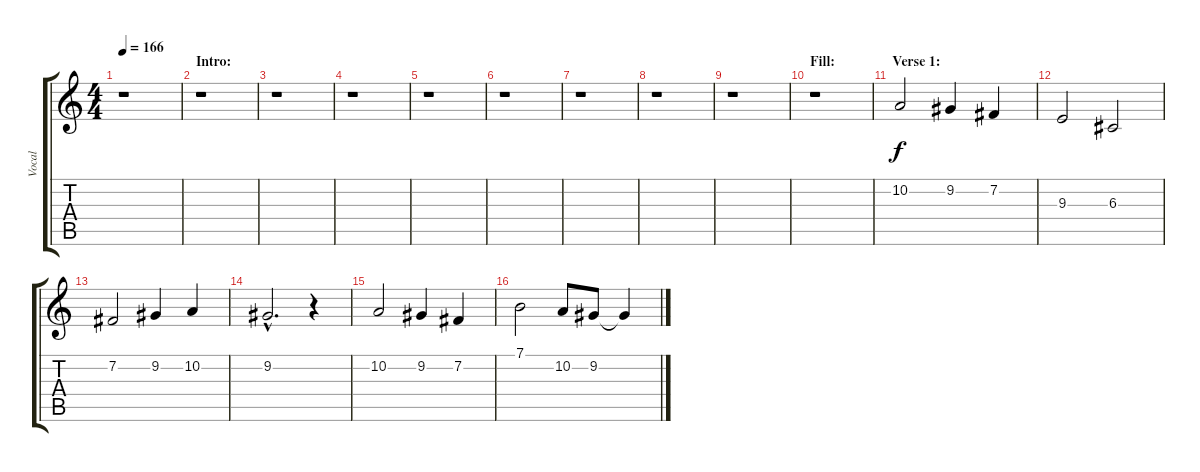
\track ("Vocal" "Vocal") {instrument oboe}
\staff {score tabs}
\tuning (E4 B3 G3 D3 A2 E2) {hide}
\ts (4 4)
\tempo 166
\clef g2
\ks c
r.1{dy f instrument oboe} |
\section ("" "Intro:")
r.1 |
r.1 |
r.1 |
r.1 |
r.1 |
r.1 |
r.1 |
r.1 |
\section ("" "Fill:")
r.1 |
\section ("" "Verse 1:")
10.2.2 9.2.4 7.2.4 |
9.3.2 6.3.2 |
7.2.2 9.2.4 10.2.4 |
9.2{hac}.2{d} r.4 |
10.2.2 9.2.4 7.2.4 |
7.1.2 10.2.8 9.2.8 9.2{t}.4
